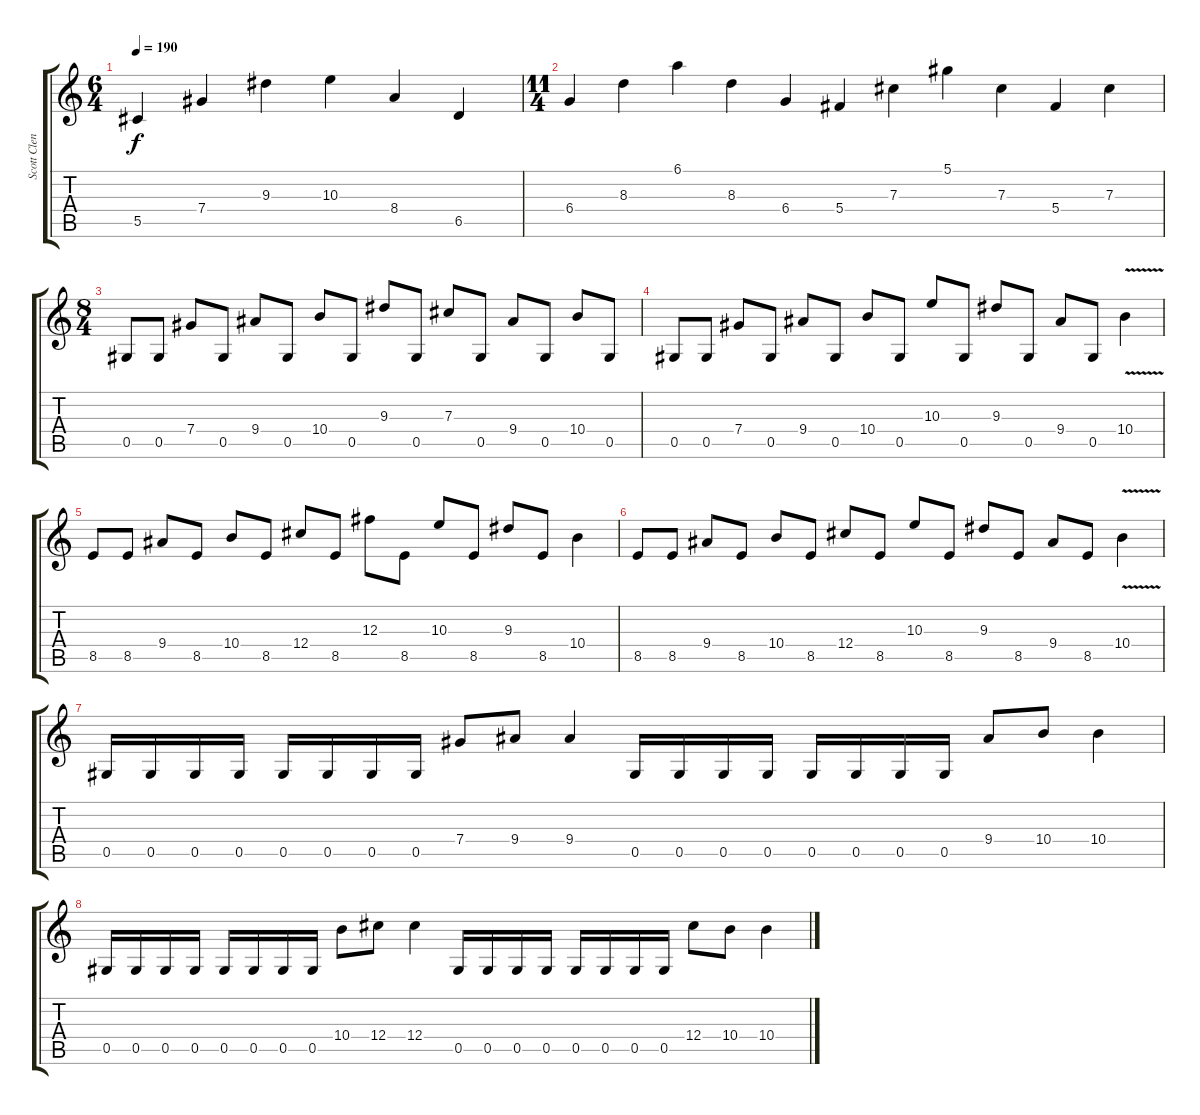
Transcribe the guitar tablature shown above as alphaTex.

\track ("Scott Clendenin" "Scott Clen") {instrument electricbasspick}
\staff {score tabs}
\tuning (Eb4 Bb3 Gb3 Db3 Ab2 Eb2) {hide}
\ts (6 4)
\tempo 190
\clef g2
\ks c
5.5.4{dy f} 7.4.4 9.3.4 10.3.4 8.4.4 6.5.4 |
\ts (11 4)
6.4.4 8.3.4 6.1.4 8.3.4 6.4.4 5.4.4 7.3.4 5.1.4 7.3.4 5.4.4 7.3.4 |
\ts (8 4)
0.5.8 0.5.8 7.4.8 0.5.8 9.4.8 0.5.8 10.4.8 0.5.8 9.3.8 0.5.8 7.3.8 0.5.8 9.4.8 0.5.8 10.4.8 0.5.8 |
0.5.8 0.5.8 7.4.8 0.5.8 9.4.8 0.5.8 10.4.8 0.5.8 10.3.8 0.5.8 9.3.8 0.5.8 9.4.8 0.5.8 10.4{v}.4 |
8.5.8 8.5.8 9.4.8 8.5.8 10.4.8 8.5.8 12.4.8 8.5.8 12.3.8 8.5.8 10.3.8 8.5.8 9.3.8 8.5.8 10.4.4 |
8.5.8 8.5.8 9.4.8 8.5.8 10.4.8 8.5.8 12.4.8 8.5.8 10.3.8 8.5.8 9.3.8 8.5.8 9.4.8 8.5.8 10.4{v}.4 |
0.5.16 0.5.16 0.5.16 0.5.16 0.5.16 0.5.16 0.5.16 0.5.16 7.4.8 9.4.8 9.4.4 0.5.16 0.5.16 0.5.16 0.5.16 0.5.16 0.5.16 0.5.16 0.5.16 9.4.8 10.4.8 10.4.4 |
0.5.16 0.5.16 0.5.16 0.5.16 0.5.16 0.5.16 0.5.16 0.5.16 10.4.8 12.4.8 12.4.4 0.5.16 0.5.16 0.5.16 0.5.16 0.5.16 0.5.16 0.5.16 0.5.16 12.4.8 10.4.8 10.4.4
